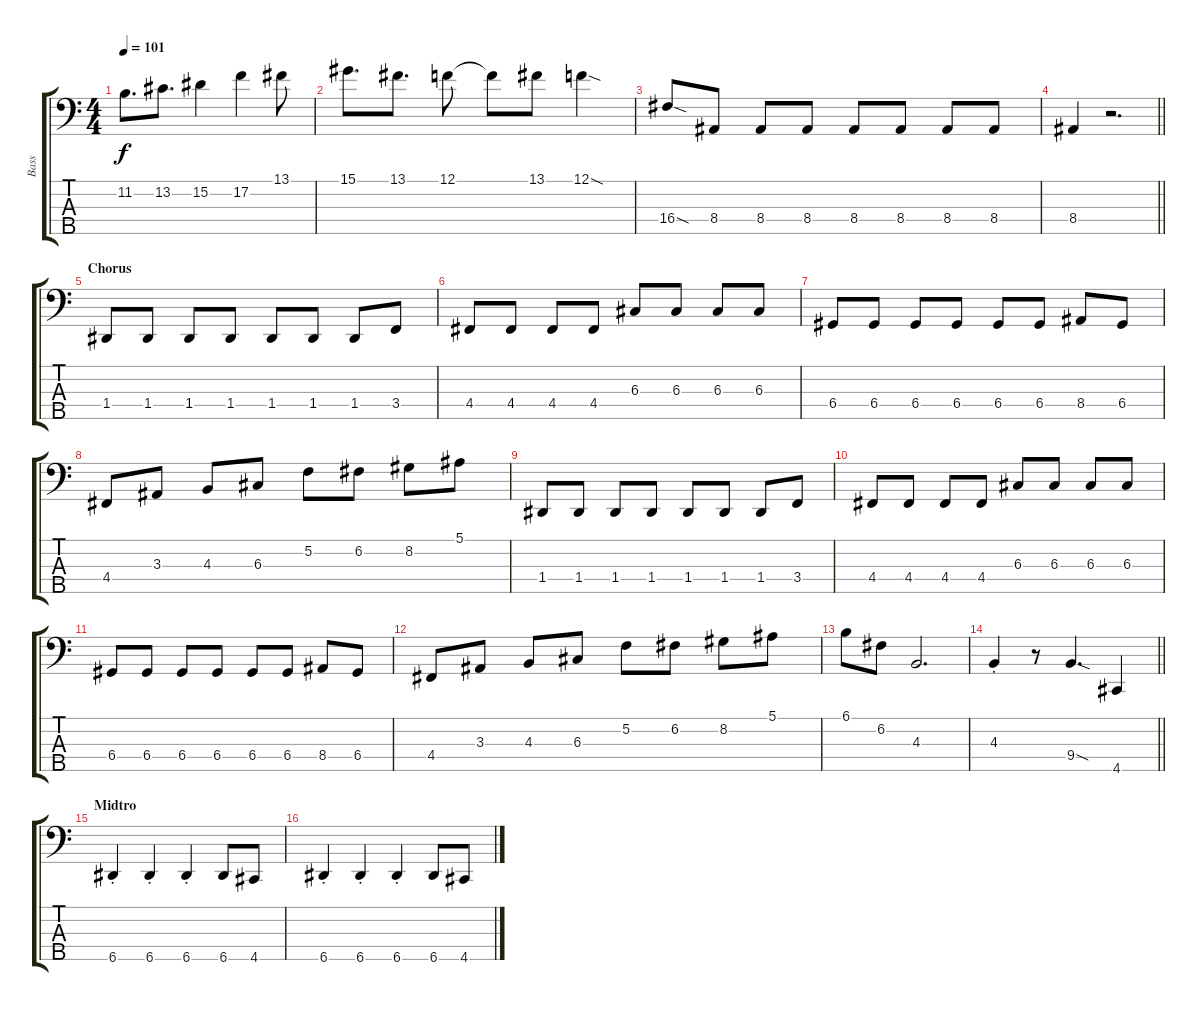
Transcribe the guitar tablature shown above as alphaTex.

\track ("Bass" "Bass") {instrument electricbassfinger}
\staff {score tabs}
\tuning (F2 C2 G1 D1 A0) {hide}
\ts (4 4)
\tempo 101
\clef f4
\ks c
11.2.8{d dy f} 13.2.8{d} 15.2.4 17.2.4 13.1.8 |
15.1.8{d} 13.1.8{d} 12.1.8 12.1{t}.8 13.1.8 12.1{sod}.4 |
16.4{sod}.8 8.4.8 8.4.8 8.4.8 8.4.8 8.4.8 8.4.8 8.4.8 |
\barLineRight lightlight
8.4.4 r.2{d} |
\section ("" "Chorus")
1.4.8 1.4.8 1.4.8 1.4.8 1.4.8 1.4.8 1.4.8 3.4.8 |
4.4.8 4.4.8 4.4.8 4.4.8 6.3.8 6.3.8 6.3.8 6.3.8 |
6.4.8 6.4.8 6.4.8 6.4.8 6.4.8 6.4.8 8.4.8 6.4.8 |
4.4.8 3.3.8 4.3.8 6.3.8 5.2.8 6.2.8 8.2.8 5.1.8 |
1.4.8 1.4.8 1.4.8 1.4.8 1.4.8 1.4.8 1.4.8 3.4.8 |
4.4.8 4.4.8 4.4.8 4.4.8 6.3.8 6.3.8 6.3.8 6.3.8 |
6.4.8 6.4.8 6.4.8 6.4.8 6.4.8 6.4.8 8.4.8 6.4.8 |
4.4.8 3.3.8 4.3.8 6.3.8 5.2.8 6.2.8 8.2.8 5.1.8 |
6.1.8 6.2.8 4.3.2{d} |
\barLineRight lightlight
4.3{st}.4 r.8 9.4{sod}.4{d} 4.5.4 |
\section ("" "Midtro")
6.5{st}.4 6.5{st}.4 6.5{st}.4 6.5.8 4.5.8 |
6.5{st}.4 6.5{st}.4 6.5{st}.4 6.5.8 4.5.8
